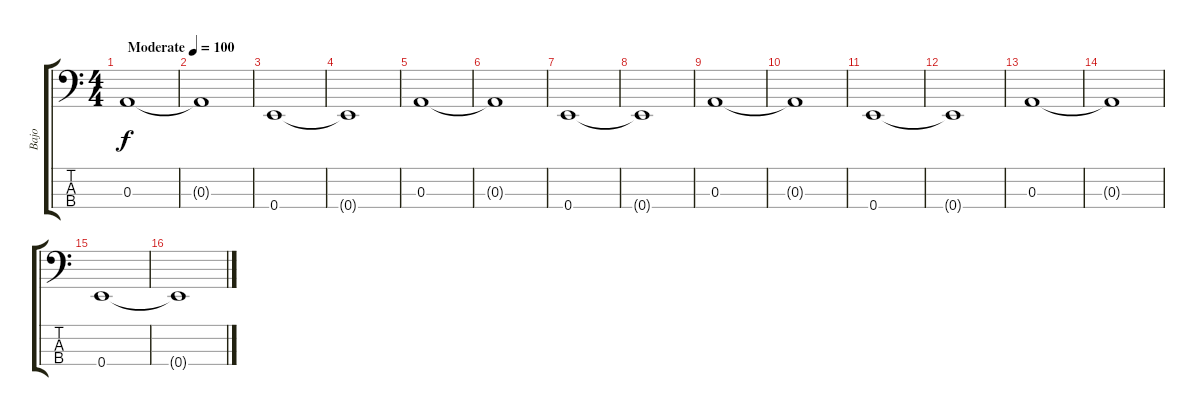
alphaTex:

\track ("Bajo" "Bajo") {instrument electricbassfinger}
\staff {score tabs}
\tuning (G2 D2 A1 E1) {hide}
\ts (4 4)
\tempo (100 "Moderate")
\clef f4
\ks c
0.3.1{dy f instrument electricbassfinger} |
0.3{t}.1 |
0.4.1 |
0.4{t}.1 |
0.3.1 |
0.3{t}.1 |
0.4.1 |
0.4{t}.1 |
0.3.1 |
0.3{t}.1 |
0.4.1 |
0.4{t}.1 |
0.3.1 |
0.3{t}.1 |
0.4.1 |
0.4{t}.1
